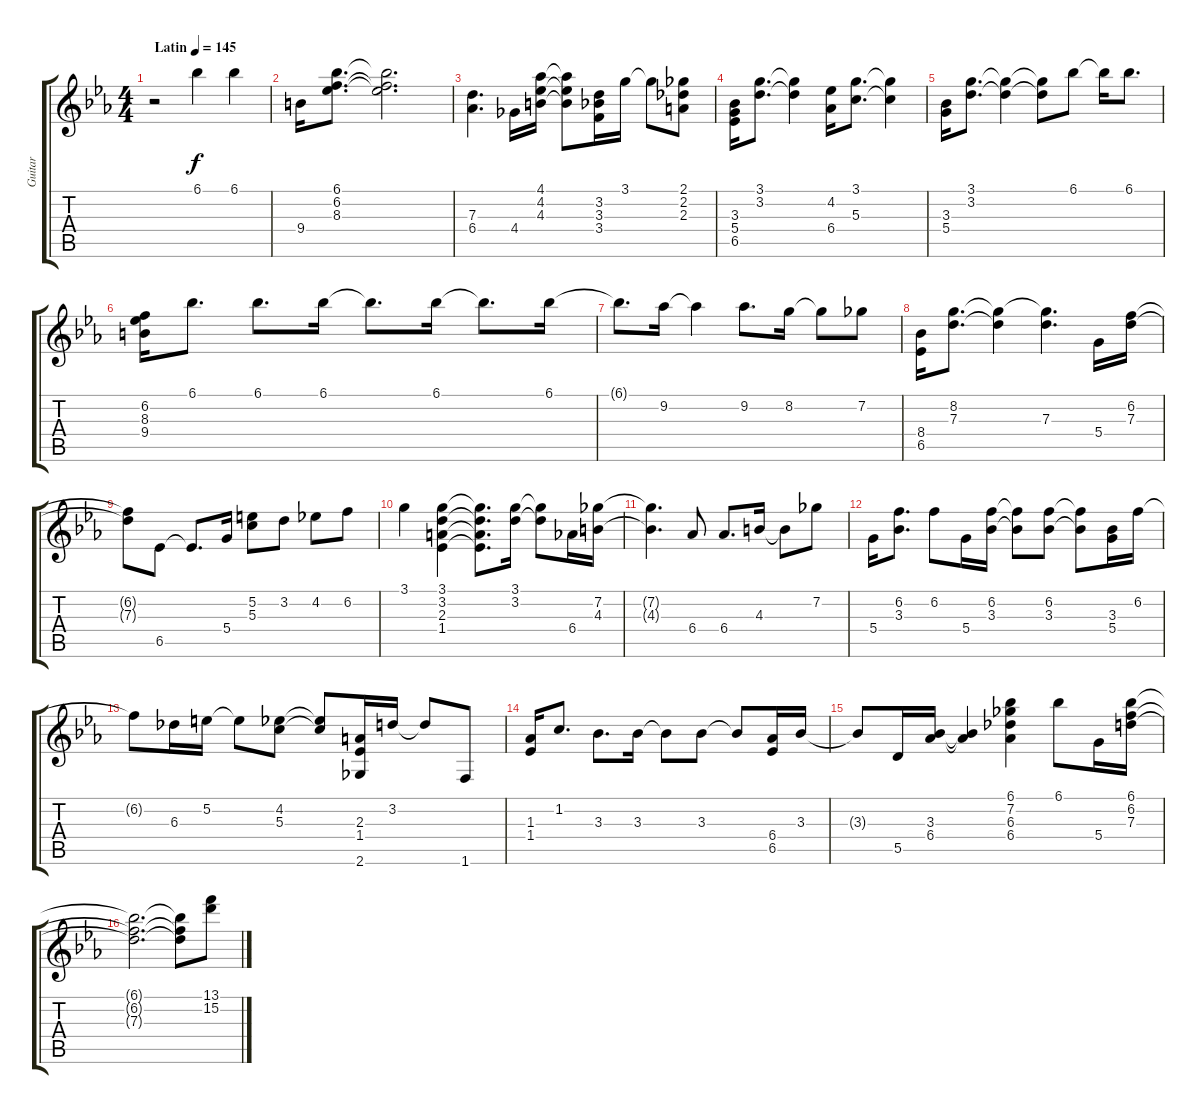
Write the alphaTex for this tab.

\track ("Guitar" "Guitar") {instrument electricguitarjazz}
\staff {score tabs}
\tuning (E4 B3 G3 D3 A2 E2) {hide}
\ts (4 4)
\tempo (145 "Latin")
\clef g2
\ks eb
r.2{dy f instrument electricguitarjazz} 6.1.4 6.1.4 |
9.4.16 (6.1 6.2 8.3).8{d} (6.1{t} 6.2{t} 8.3{t}).2{d} |
(7.3 6.4).4{d} 4.4.16 (4.1 4.2 4.3).16 (4.1{t} 4.2{t} 4.3{t}).8 (3.2 3.3 3.4).16 3.1.16 3.1{t}.8 (2.1 2.2 2.3).8 |
(3.3 5.4 6.5).16 (3.1 3.2).8{d} (3.1{t} 3.2{t}).4 (4.2 6.4).16 (3.1 5.3).8{d} (3.1{t} 5.3{t}).4 |
(3.3 5.4).16 (3.1 3.2).8{d} (3.1{t} 3.2{t}).4 (3.1{t} 3.2{t}).8 6.1.8 6.1{t}.16 6.1.8{d} |
(6.2 8.3 9.4).16 6.1.8{d} 6.1.8{d} 6.1.16 6.1{t}.8{d} 6.1.16 6.1{t}.8{d} 6.1.16 |
6.1{t}.8{d} 9.2.16 9.2{t}.4 9.2.8{d} 8.2.16 8.2{t}.8 7.2.8 |
(8.4 6.5).16 (8.2 7.3).8{d} (8.2{t} 7.3{t}).4 (8.2{t} 7.3).4{d} 5.4.16 (6.2 7.3).16 |
(6.2{t} 7.3{t}).8 6.5.8 6.5{t}.8{d} 5.4.16 (5.2 5.3).8 3.2.8 4.2.8 6.2.8 |
3.1.4 (3.1 3.2 2.3 1.4).4 (3.1{t} 3.2{t} 2.3{t} 1.4{t}).8{d} (3.1 3.2).16 (3.1{t} 3.2{t}).8 6.4.16 (7.2 4.3).16 |
(7.2{t} 4.3{t}).4{d} 6.4.8 6.4.8{d} 4.3.16 4.3{t}.8 7.2.8 |
5.4.16 (6.2 3.3).8{d} 6.2.8 5.4.16 (6.2 3.3).16 (6.2{t} 3.3{t}).8 (6.2 3.3).8 (6.2{t} 3.3{t}).8 (3.3 5.4).16 6.2.16 |
6.2{t}.8 6.3.16 5.2.16 5.2{t}.8 (4.2 5.3).8 (4.2{t} 5.3{t}).8 (2.3 1.4 2.6).16 3.2.16 3.2{t}.8 1.6.8 |
(1.3 1.4).16 1.2.8{d} 3.3.8{d} 3.3.16 3.3{t}.8 3.3.8 3.3{t}.8 (6.4 6.5).16 3.3.16 |
3.3{t}.8 5.5.16 (3.3 6.4).16 (3.3{t} 6.4{t}).4 (6.1 7.2 6.3 6.4).4 6.1.8 5.4.16 (6.1 6.2 7.3).16 |
(6.1{t} 6.2{t} 7.3{t}).2{d} (6.1{t} 6.2{t} 7.3{t}).8 (13.1 15.2).8
